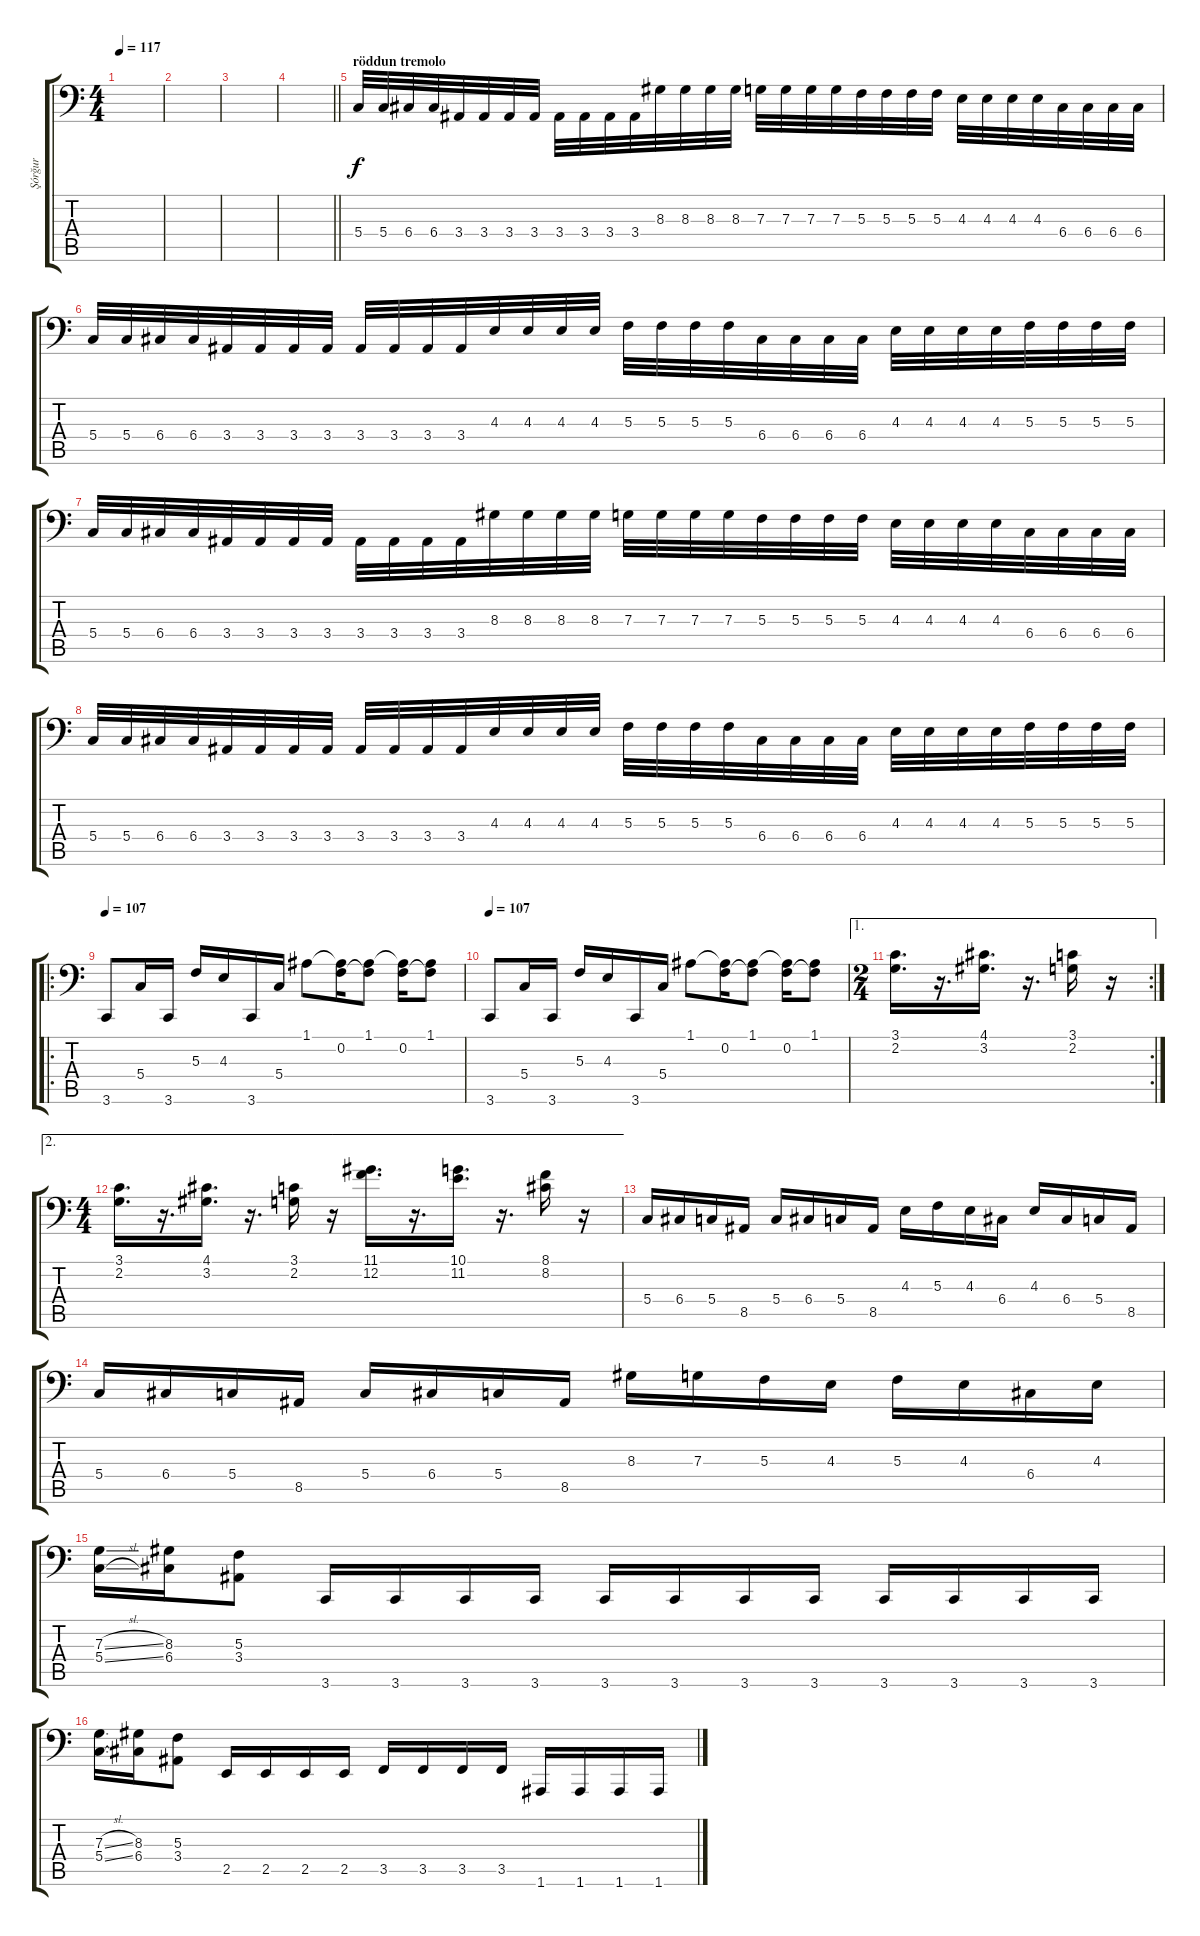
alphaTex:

\track ("Şórğur " "Şórğur ") {instrument distortionguitar}
\staff {score tabs}
\tuning (A2 F2 C2 G1 D1 A0) {hide}
\ts (4 4)
\tempo 117
\clef f4
\ks c
|
|
|
\barLineRight lightlight
|
\section ("" "röddun tremolo")
5.4.32 5.4.32 6.4.32 6.4.32 3.4.32 3.4.32 3.4.32 3.4.32 3.4.32 3.4.32 3.4.32 3.4.32 8.3.32 8.3.32 8.3.32 8.3.32 7.3.32 7.3.32 7.3.32 7.3.32 5.3.32 5.3.32 5.3.32 5.3.32 4.3.32 4.3.32 4.3.32 4.3.32 6.4.32 6.4.32 6.4.32 6.4.32 |
5.4.32 5.4.32 6.4.32 6.4.32 3.4.32 3.4.32 3.4.32 3.4.32 3.4.32 3.4.32 3.4.32 3.4.32 4.3.32 4.3.32 4.3.32 4.3.32 5.3.32 5.3.32 5.3.32 5.3.32 6.4.32 6.4.32 6.4.32 6.4.32 4.3.32 4.3.32 4.3.32 4.3.32 5.3.32 5.3.32 5.3.32 5.3.32 |
5.4.32 5.4.32 6.4.32 6.4.32 3.4.32 3.4.32 3.4.32 3.4.32 3.4.32 3.4.32 3.4.32 3.4.32 8.3.32 8.3.32 8.3.32 8.3.32 7.3.32 7.3.32 7.3.32 7.3.32 5.3.32 5.3.32 5.3.32 5.3.32 4.3.32 4.3.32 4.3.32 4.3.32 6.4.32 6.4.32 6.4.32 6.4.32 |
5.4.32 5.4.32 6.4.32 6.4.32 3.4.32 3.4.32 3.4.32 3.4.32 3.4.32 3.4.32 3.4.32 3.4.32 4.3.32 4.3.32 4.3.32 4.3.32 5.3.32 5.3.32 5.3.32 5.3.32 6.4.32 6.4.32 6.4.32 6.4.32 4.3.32 4.3.32 4.3.32 4.3.32 5.3.32 5.3.32 5.3.32 5.3.32 |
\ro
\tempo 107
3.6.8 5.4.16 3.6.16 5.3.16 4.3.16 3.6.16 5.4.16 1.1.8 (1.1{t} 0.2).16 (1.1 0.2{t}).8 (1.1{t} 0.2).16 (1.1 0.2{t}).8 |
\tempo 107
3.6.8 5.4.16 3.6.16 5.3.16 4.3.16 3.6.16 5.4.16 1.1.8 (1.1{t} 0.2).16 (1.1 0.2{t}).8 (1.1{t} 0.2).16 (1.1 0.2{t}).8 |
\ae 1
\rc 2
\ts (2 4)
(3.1 2.2).16{d} r.16{d} (4.1 3.2).16{d} r.16{d} (3.1 2.2).16 r.16 |
\ae 2
\ts (4 4)
(3.1 2.2).16{d} r.16{d} (4.1 3.2).16{d} r.16{d} (3.1 2.2).16 r.16 (11.1 12.2).16{d} r.16{d} (10.1 11.2).16{d} r.16{d} (8.1 8.2).16 r.16 |
5.4.16 6.4.16 5.4.16 8.5.16 5.4.16 6.4.16 5.4.16 8.5.16 4.3.16 5.3.16 4.3.16 6.4.16 4.3.16 6.4.16 5.4.16 8.5.16 |
5.4.16 6.4.16 5.4.16 8.5.16 5.4.16 6.4.16 5.4.16 8.5.16 8.3.16 7.3.16 5.3.16 4.3.16 5.3.16 4.3.16 6.4.16 4.3.16 |
(7.3{sl} 5.4{sl}).16 (8.3 6.4).16 (5.3 3.4).8 3.6.16 3.6.16 3.6.16 3.6.16 3.6.16 3.6.16 3.6.16 3.6.16 3.6.16 3.6.16 3.6.16 3.6.16 |
(7.3{sl} 5.4{sl}).16 (8.3 6.4).16 (5.3 3.4).8 2.5.16 2.5.16 2.5.16 2.5.16 3.5.16 3.5.16 3.5.16 3.5.16 1.6.16 1.6.16 1.6.16 1.6.16
